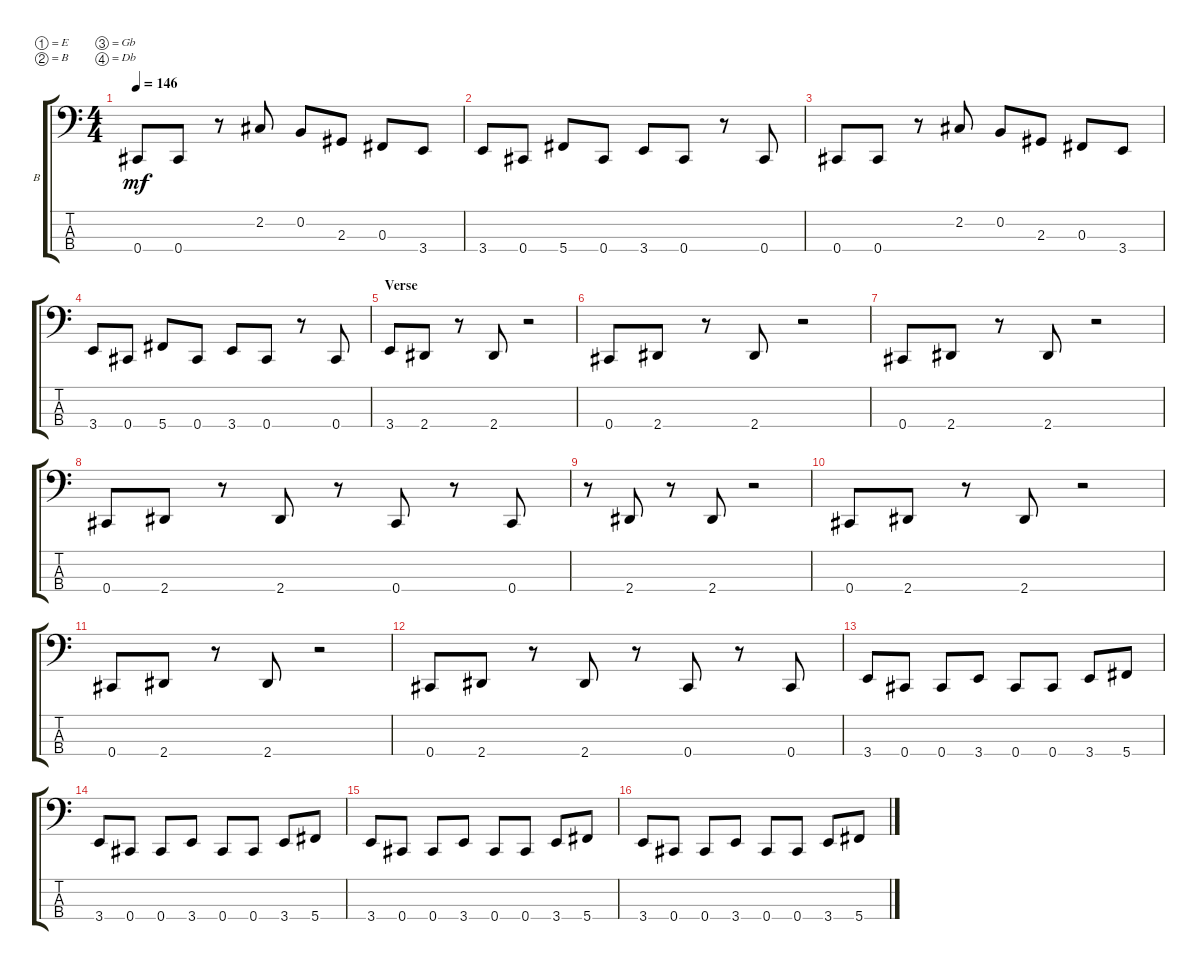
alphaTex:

\defaultSystemsLayout 4
\bracketExtendMode groupsimilarinstruments
\firstSystemTrackNameOrientation horizontal
\otherSystemsTrackNameOrientation horizontal
\track ("Bass" "B") {instrument electricbassfinger}
\staff {score tabs}
\tuning (E2 B1 Gb1 Db1)
\ts (4 4)
\tempo 146
\clef f4
\ks c
0.4.8{dy mf} 0.4.8 r.8 2.2.8 0.2.8 2.3.8 0.3.8 3.4.8 |
3.4.8 0.4.8 5.4.8 0.4.8 3.4.8 0.4.8 r.8 0.4.8 |
0.4.8 0.4.8 r.8 2.2.8 0.2.8 2.3.8 0.3.8 3.4.8 |
3.4.8 0.4.8 5.4.8 0.4.8 3.4.8 0.4.8 r.8 0.4.8 |
\section ("" "Verse")
3.4.8 2.4.8 r.8 2.4.8 r.2 |
0.4.8 2.4.8 r.8 2.4.8 r.2 |
0.4.8 2.4.8 r.8 2.4.8 r.2 |
0.4.8 2.4.8 r.8 2.4.8 r.8 0.4.8 r.8 0.4.8 |
r.8 2.4.8 r.8 2.4.8 r.2 |
0.4.8 2.4.8 r.8 2.4.8 r.2 |
0.4.8 2.4.8 r.8 2.4.8 r.2 |
0.4.8 2.4.8 r.8 2.4.8 r.8 0.4.8 r.8 0.4.8 |
3.4.8 0.4.8 0.4.8 3.4.8 0.4.8 0.4.8 3.4.8 5.4.8 |
3.4.8 0.4.8 0.4.8 3.4.8 0.4.8 0.4.8 3.4.8 5.4.8 |
3.4.8 0.4.8 0.4.8 3.4.8 0.4.8 0.4.8 3.4.8 5.4.8 |
3.4.8 0.4.8 0.4.8 3.4.8 0.4.8 0.4.8 3.4.8 5.4.8
